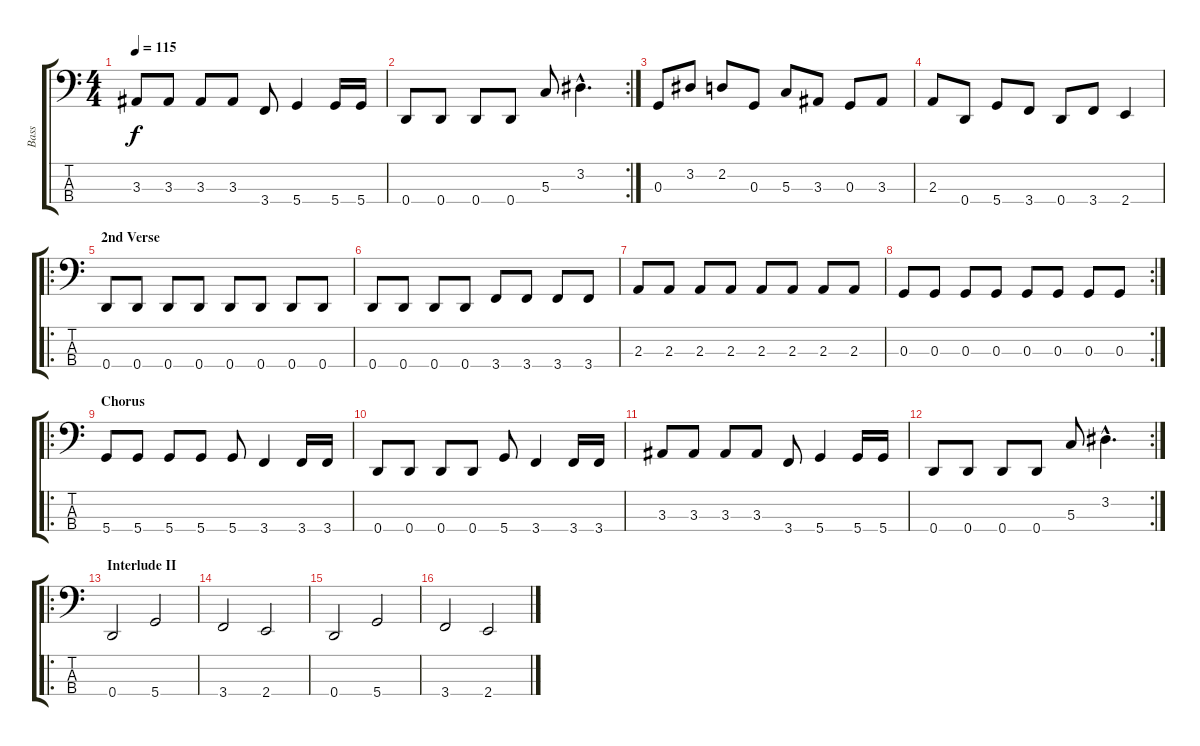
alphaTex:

\track ("Bass" "Bass") {instrument electricbassfinger}
\staff {score tabs}
\tuning (F2 C2 G1 D1) {hide}
\ts (4 4)
\tempo 115
\clef f4
\ks c
3.3.8{dy f} 3.3.8 3.3.8 3.3.8 3.4.8 5.4.4 5.4.16 5.4.16 |
\rc 2
0.4.8 0.4.8 0.4.8 0.4.8 5.3.8 3.2{hac}.4{d} |
0.3.8 3.2.8 2.2.8 0.3.8 5.3.8 3.3.8 0.3.8 3.3.8 |
2.3.8 0.4.8 5.4.8 3.4.8 0.4.8 3.4.8 2.4.4 |
\ro
\section ("" "2nd Verse")
0.4.8 0.4.8 0.4.8 0.4.8 0.4.8 0.4.8 0.4.8 0.4.8 |
0.4.8 0.4.8 0.4.8 0.4.8 3.4.8 3.4.8 3.4.8 3.4.8 |
2.3.8 2.3.8 2.3.8 2.3.8 2.3.8 2.3.8 2.3.8 2.3.8 |
\rc 2
0.3.8 0.3.8 0.3.8 0.3.8 0.3.8 0.3.8 0.3.8 0.3.8 |
\ro
\section ("" "Chorus")
5.4.8 5.4.8 5.4.8 5.4.8 5.4.8 3.4.4 3.4.16 3.4.16 |
0.4.8 0.4.8 0.4.8 0.4.8 5.4.8 3.4.4 3.4.16 3.4.16 |
3.3.8 3.3.8 3.3.8 3.3.8 3.4.8 5.4.4 5.4.16 5.4.16 |
\rc 2
0.4.8 0.4.8 0.4.8 0.4.8 5.3.8 3.2{hac}.4{d} |
\ro
\section ("" "Interlude II")
0.4.2 5.4.2 |
3.4.2 2.4.2 |
0.4.2 5.4.2 |
3.4.2 2.4.2
